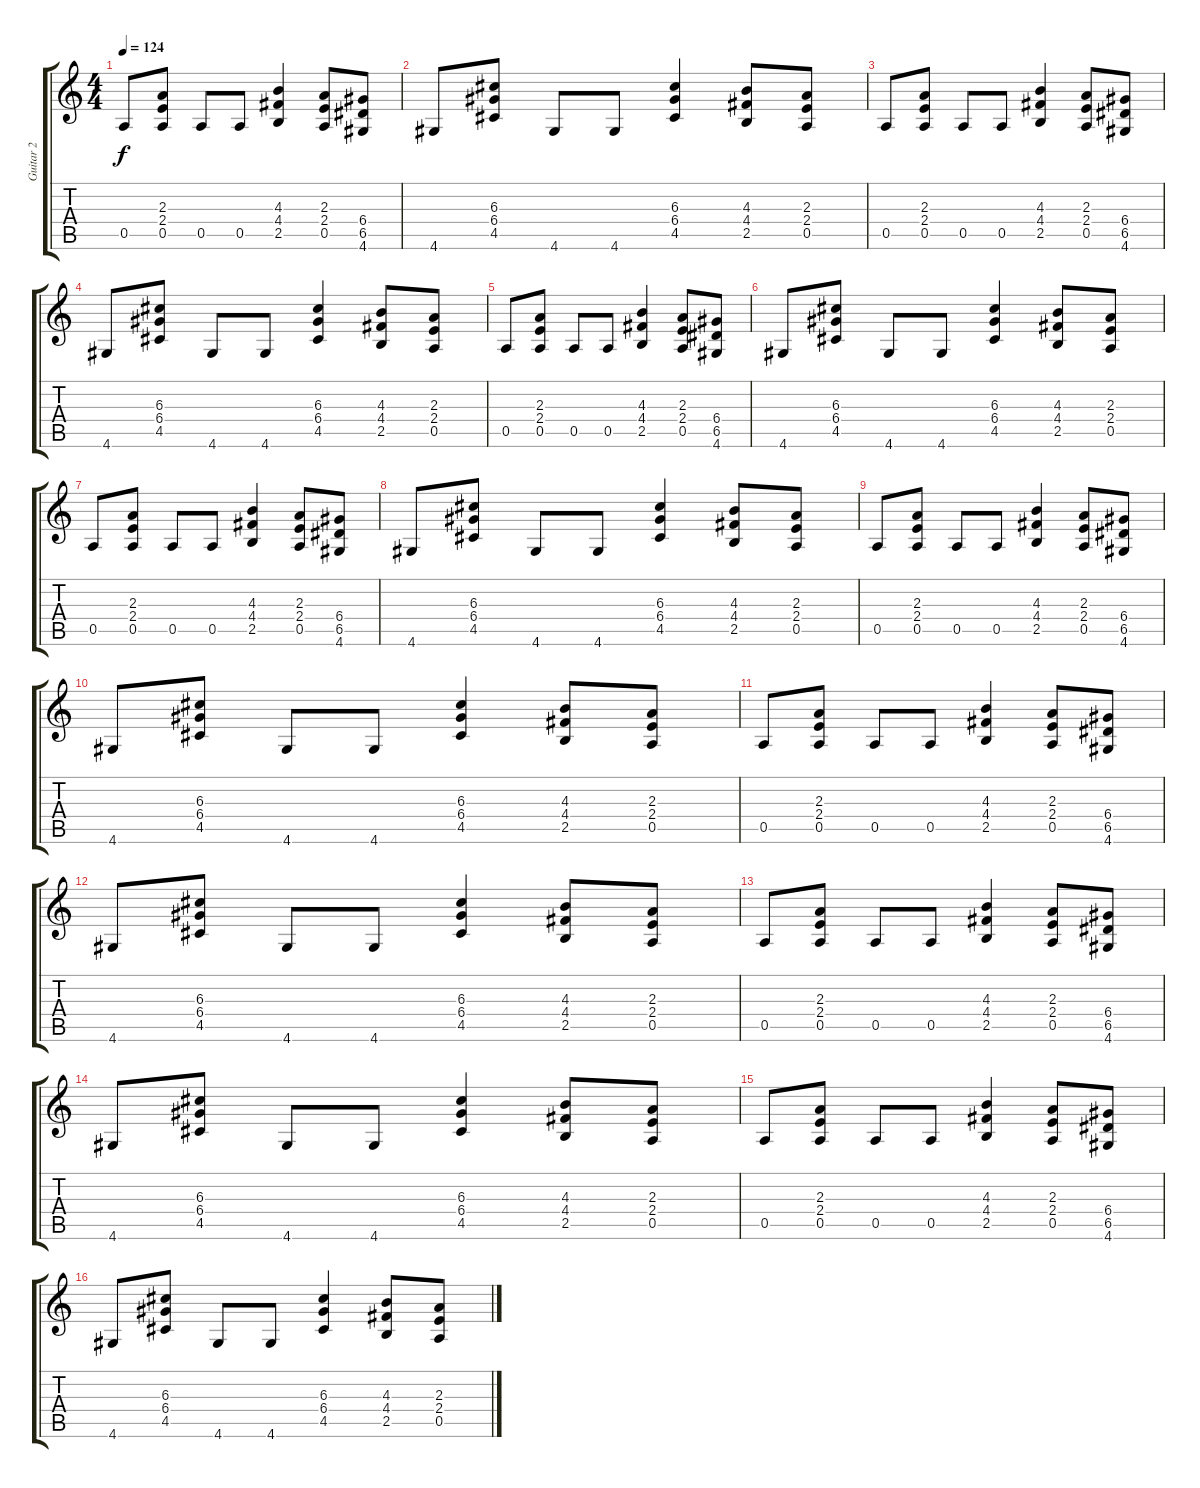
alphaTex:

\track ("Guitar 2" "Guitar 2") {instrument overdrivenguitar}
\staff {score tabs}
\tuning (E4 B3 G3 D3 A2 E2) {hide}
\ts (4 4)
\tempo 124
\clef g2
\ks c
0.5.8{dy f} (2.3 2.4 0.5).8 0.5.8 0.5.8 (4.3 4.4 2.5).4 (2.3 2.4 0.5).8 (6.4 6.5 4.6).8 |
4.6.8 (6.3 6.4 4.5).8 4.6.8 4.6.8 (6.3 6.4 4.5).4 (4.3 4.4 2.5).8 (2.3 2.4 0.5).8 |
0.5.8 (2.3 2.4 0.5).8 0.5.8 0.5.8 (4.3 4.4 2.5).4 (2.3 2.4 0.5).8 (6.4 6.5 4.6).8 |
4.6.8 (6.3 6.4 4.5).8 4.6.8 4.6.8 (6.3 6.4 4.5).4 (4.3 4.4 2.5).8 (2.3 2.4 0.5).8 |
0.5.8 (2.3 2.4 0.5).8 0.5.8 0.5.8 (4.3 4.4 2.5).4 (2.3 2.4 0.5).8 (6.4 6.5 4.6).8 |
4.6.8 (6.3 6.4 4.5).8 4.6.8 4.6.8 (6.3 6.4 4.5).4 (4.3 4.4 2.5).8 (2.3 2.4 0.5).8 |
0.5.8 (2.3 2.4 0.5).8 0.5.8 0.5.8 (4.3 4.4 2.5).4 (2.3 2.4 0.5).8 (6.4 6.5 4.6).8 |
4.6.8 (6.3 6.4 4.5).8 4.6.8 4.6.8 (6.3 6.4 4.5).4 (4.3 4.4 2.5).8 (2.3 2.4 0.5).8 |
0.5.8 (2.3 2.4 0.5).8 0.5.8 0.5.8 (4.3 4.4 2.5).4 (2.3 2.4 0.5).8 (6.4 6.5 4.6).8 |
4.6.8{volume 9} (6.3 6.4 4.5).8 4.6.8 4.6.8 (6.3 6.4 4.5).4 (4.3 4.4 2.5).8 (2.3 2.4 0.5).8 |
0.5.8{volume 8} (2.3 2.4 0.5).8 0.5.8 0.5.8 (4.3 4.4 2.5).4 (2.3 2.4 0.5).8 (6.4 6.5 4.6).8 |
4.6.8 (6.3 6.4 4.5).8 4.6.8 4.6.8 (6.3 6.4 4.5).4 (4.3 4.4 2.5).8 (2.3 2.4 0.5).8 |
0.5.8{volume 7} (2.3 2.4 0.5).8 0.5.8 0.5.8 (4.3 4.4 2.5).4 (2.3 2.4 0.5).8 (6.4 6.5 4.6).8 |
4.6.8{volume 6} (6.3 6.4 4.5).8 4.6.8 4.6.8 (6.3 6.4 4.5).4 (4.3 4.4 2.5).8 (2.3 2.4 0.5).8 |
0.5.8{volume 5} (2.3 2.4 0.5).8 0.5.8 0.5.8 (4.3 4.4 2.5).4 (2.3 2.4 0.5).8 (6.4 6.5 4.6).8 |
4.6.8{volume 4} (6.3 6.4 4.5).8 4.6.8 4.6.8 (6.3 6.4 4.5).4 (4.3 4.4 2.5).8 (2.3 2.4 0.5).8
